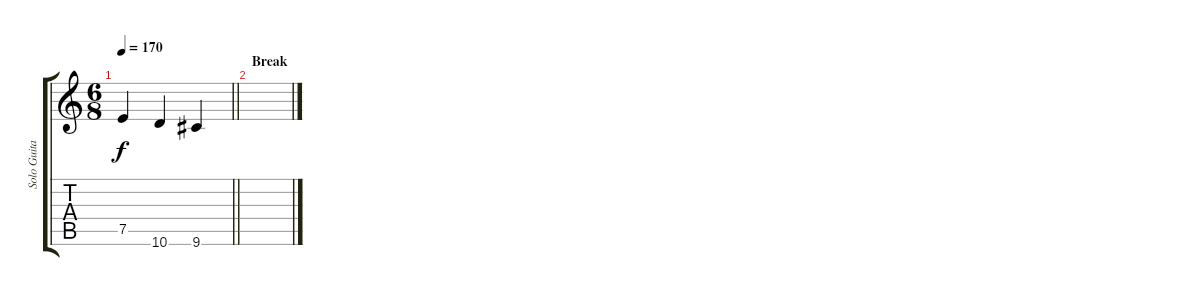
\track ("Solo Guitar" "Solo Guita") {instrument overdrivenguitar}
\staff {score tabs}
\tuning (E4 B3 G3 D3 A2 E2) {hide}
\ts (6 8)
\tempo 170
\clef g2
\barLineRight lightlight
\ks c
7.5.4{dy f} 10.6.4 9.6.4 |
\section ("" "Break")
